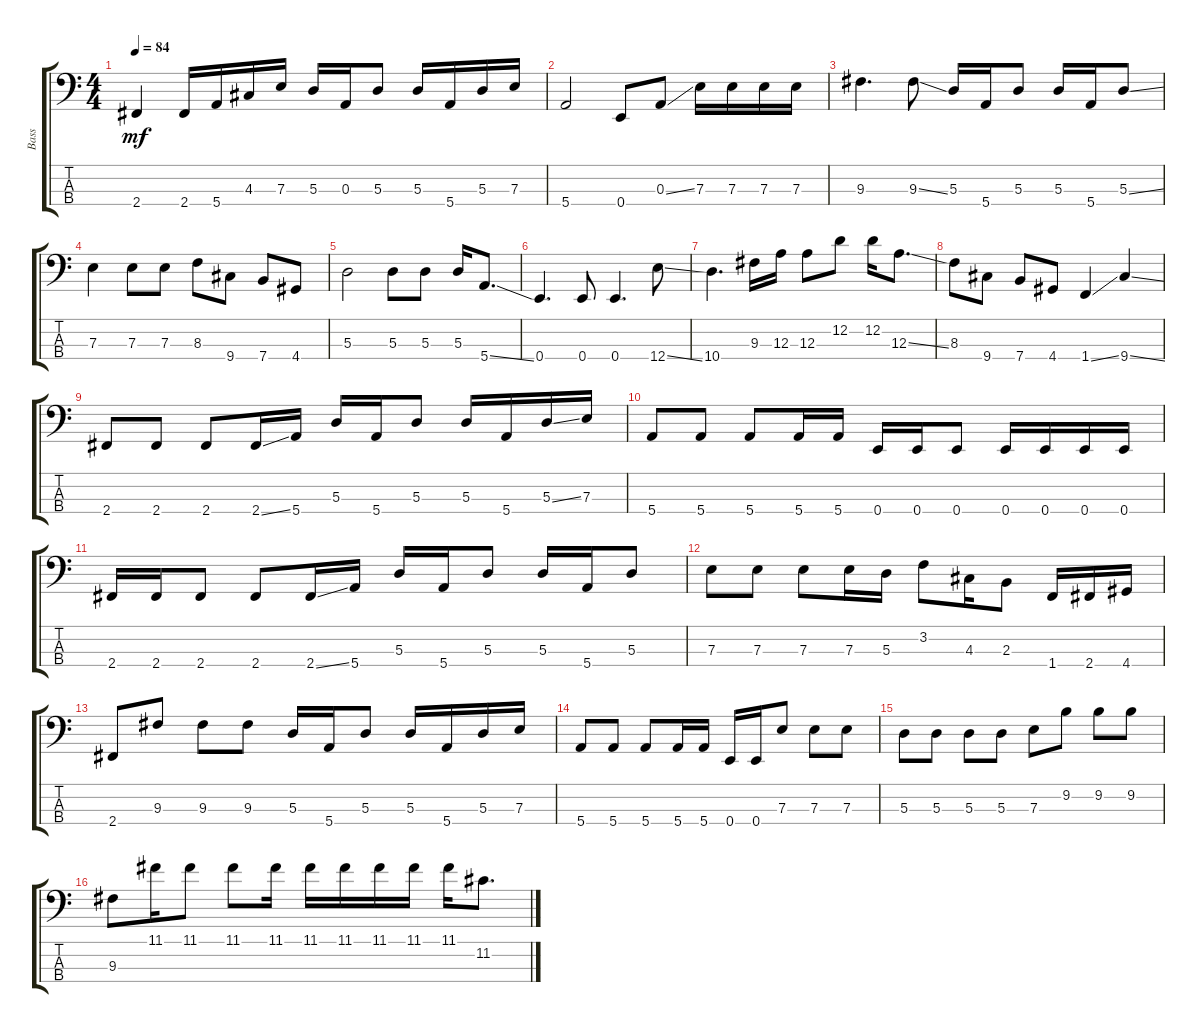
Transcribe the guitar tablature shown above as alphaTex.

\track ("Bass" "Bass") {instrument electricbasspick}
\staff {score tabs}
\tuning (G2 D2 A1 E1) {hide}
\ts (4 4)
\tempo 84
\clef f4
\ks c
2.4.4{dy mf} 2.4.16 5.4.16 4.3.16 7.3.16 5.3.16 0.3.16 5.3.8 5.3.16 5.4.16 5.3.16 7.3.16 |
5.4.2 0.4.8 0.3{ss}.8 7.3.16 7.3.16 7.3.16 7.3.16 |
9.3.4{d} 9.3{ss}.8 5.3.16 5.4.16 5.3.8 5.3.16 5.4.16 5.3{ss}.8 |
7.3.4 7.3.8 7.3.8 8.3.8 9.4.8 7.4.8 4.4.8 |
5.3.2 5.3.8 5.3.8 5.3.16 5.4{ss}.8{d} |
0.4.4{d} 0.4.8 0.4.4{d} 12.4{ss}.8 |
10.4.4{d} 9.3.16 12.3.16 12.3.8 12.2.8 12.2.16 12.3{ss}.8{d} |
8.3.8 9.4.8 7.4.8 4.4.8 1.4{ss}.4 9.4{ss}.4 |
2.4.8 2.4.8 2.4.8 2.4{ss}.16 5.4.16 5.3.16 5.4.16 5.3.8 5.3.16 5.4.16 5.3{ss}.16 7.3.16 |
5.4.8 5.4.8 5.4.8 5.4.16 5.4.16 0.4.16 0.4.16 0.4.8 0.4.16 0.4.16 0.4.16 0.4.16 |
2.4.16 2.4.16 2.4.8 2.4.8 2.4{ss}.16 5.4.16 5.3.16 5.4.16 5.3.8 5.3.16 5.4.16 5.3.8 |
7.3.8 7.3.8 7.3.8 7.3.16 5.3.16 3.2.8 4.3.16 2.3.8 1.4.16 2.4.16 4.4.16 |
2.4.8 9.3.8 9.3.8 9.3.8 5.3.16 5.4.16 5.3.8 5.3.16 5.4.16 5.3.16 7.3.16 |
5.4.8 5.4.8 5.4.8 5.4.16 5.4.16 0.4.16 0.4.16 7.3.8 7.3.8 7.3.8 |
5.3.8 5.3.8 5.3.8 5.3.8 7.3.8 9.2.8 9.2.8 9.2.8 |
9.3.8 11.1.16 11.1.8 11.1.8 11.1.16 11.1.16 11.1.16 11.1.16 11.1.16 11.1.16 11.2{ss}.8{d}
